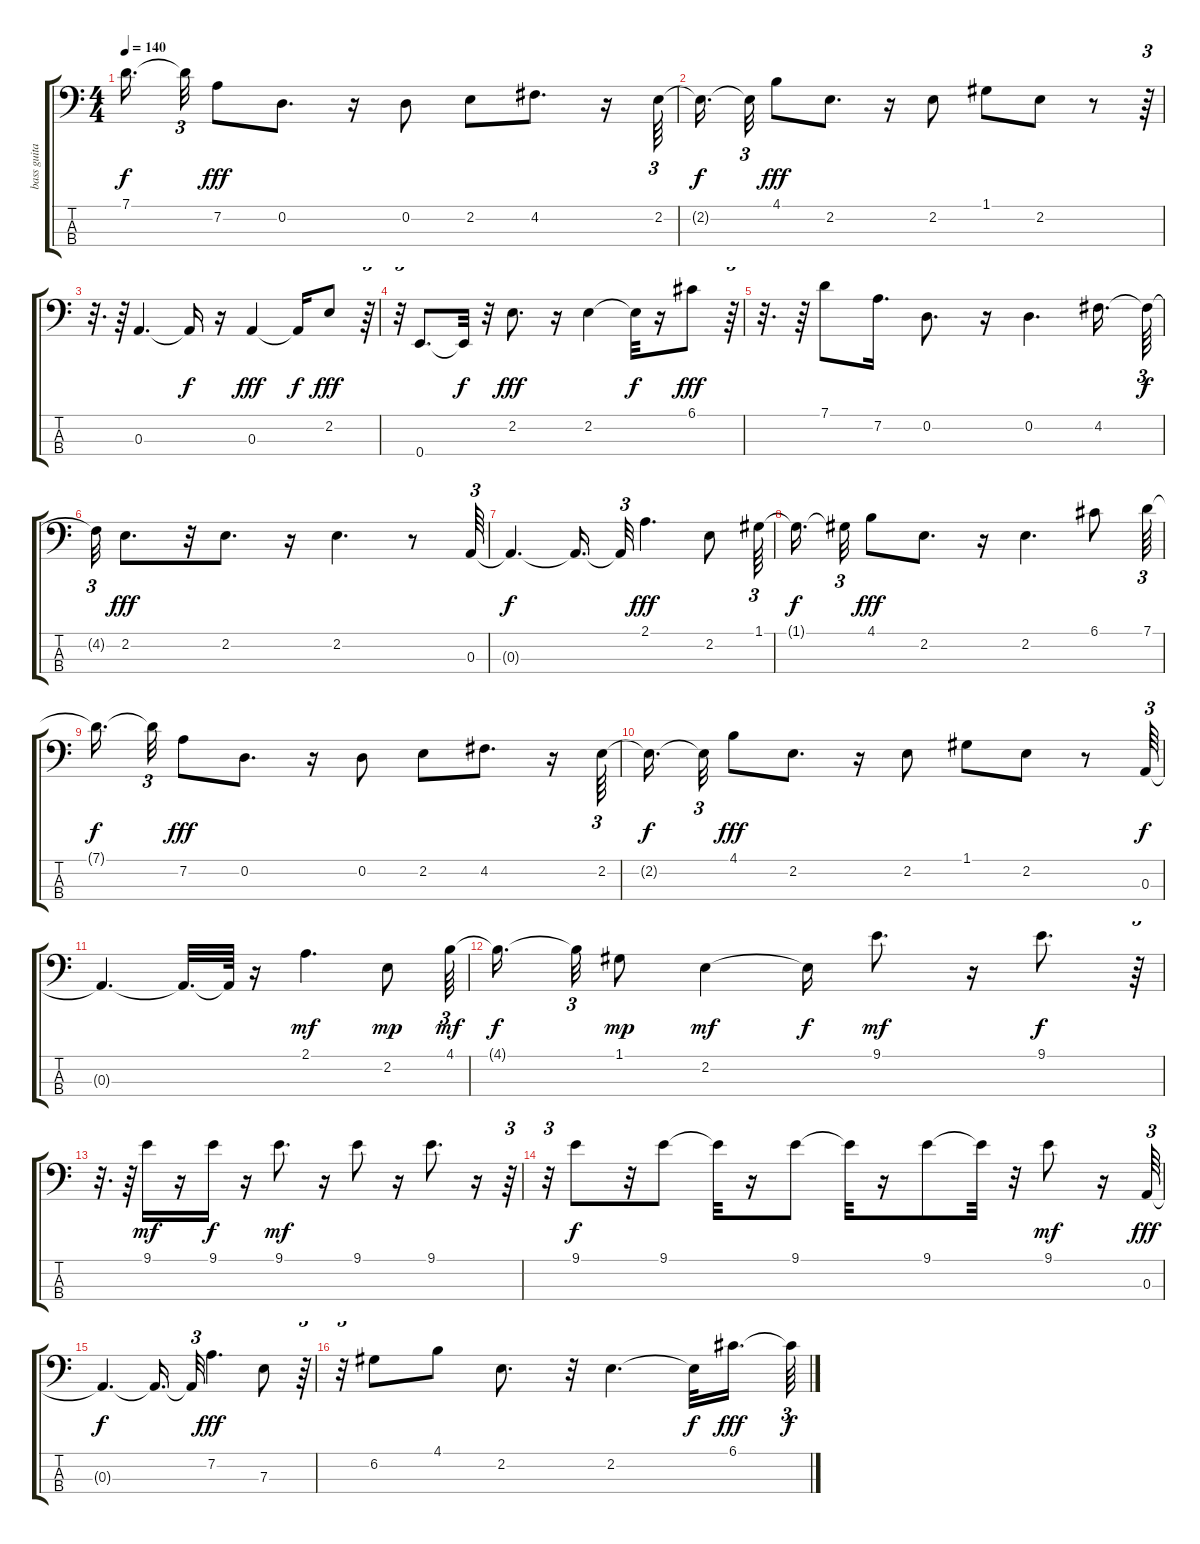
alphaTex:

\track ("bass guitar" "bass guita") {instrument fretlessbass}
\staff {score tabs}
\tuning (G2 D2 A1 E1) {hide}
\ts (4 4)
\tempo 140
\clef f4
\ks c
7.1{t}.16{d dy f} 7.1{t}.32{tu (3 2)} 7.2.8{dy fff} 0.2.8{d} r.16 0.2.8 2.2.8 4.2.8{d} r.16 2.2.64{tu (3 2)} |
2.2{t}.16{d dy f} 2.2{t}.32{tu (3 2)} 4.1.8{dy fff} 2.2.8{d} r.16 2.2.8 1.1.8 2.2.8 r.8 r.64{tu (3 2)} |
r.32{d} r.64 0.3.4{d} 0.3{t}.16{dy f} r.16 0.3.4{dy fff} 0.3{t}.16{dy f} 2.2.8{dy fff} r.64{tu (3 2)} |
r.32{tu (3 2)} 0.4.8{d} 0.4{t}.32{dy f} r.32 2.2.8{d dy fff} r.16 2.2.4 2.2{t}.32{dy f} r.16 6.1.8{dy fff} r.64{tu (3 2)} |
r.32{d} r.64 7.1.8 7.2.16{d} 0.2.8{d} r.16 0.2.4{d} 4.2.16{d} 4.2{t}.64{tu (3 2) dy f} |
4.2{t}.32{tu (3 2)} 2.2.8{d dy fff} r.32 2.2.8{d} r.16 2.2.4{d} r.8 0.3.64{tu (3 2)} |
0.3{t}.4{d dy f} 0.3{t}.16{d} 0.3{t}.32{tu (3 2)} 2.1.4{d dy fff} 2.2.8 1.1.64{tu (3 2)} |
1.1{t}.16{d dy f} 1.1{t}.32{tu (3 2)} 4.1.8{dy fff} 2.2.8{d} r.16 2.2.4{d} 6.1.8 7.1.64{tu (3 2)} |
7.1{t}.16{d dy f} 7.1{t}.32{tu (3 2)} 7.2.8{dy fff} 0.2.8{d} r.16 0.2.8 2.2.8 4.2.8{d} r.16 2.2.64{tu (3 2)} |
2.2{t}.16{d dy f} 2.2{t}.32{tu (3 2)} 4.1.8{dy fff} 2.2.8{d} r.16 2.2.8 1.1.8 2.2.8 r.8 0.3.64{tu (3 2) dy f} |
0.3{t}.4{d} 0.3{t}.32{d} 0.3{t}.64 r.16 2.1.4{d dy mf} 2.2.8{dy mp} 4.1.64{tu (3 2) dy mf} |
4.1{t}.16{d dy f} 4.1{t}.32{tu (3 2)} 1.1.8{dy mp} 2.2.4{dy mf} 2.2{t}.16{dy f} 9.1.8{d dy mf} r.16 9.1.8{d dy f} r.64{tu (3 2)} |
r.32{d} r.64 9.1.16{dy mf} r.16 9.1.16{dy f} r.16 9.1.8{d dy mf} r.16 9.1.8 r.16 9.1.8{d} r.16 r.64{tu (3 2)} |
r.32{tu (3 2)} 9.1.8{dy f} r.32 9.1.8 9.1{t}.32 r.16 9.1.8 9.1{t}.32 r.16 9.1.8 9.1{t}.32 r.32 9.1.8{dy mf} r.16 0.3.64{tu (3 2) dy fff} |
0.3{t}.4{d dy f} 0.3{t}.16{d} 0.3{t}.32{tu (3 2)} 7.2.4{d dy fff} 7.3.8 r.64{tu (3 2)} |
r.32{tu (3 2)} 6.2.8 4.1.8 2.2.8{d} r.32 2.2.4{d} 2.2{t}.32{dy f} 6.1.16{d dy fff} 6.1{t}.64{tu (3 2) dy f}
